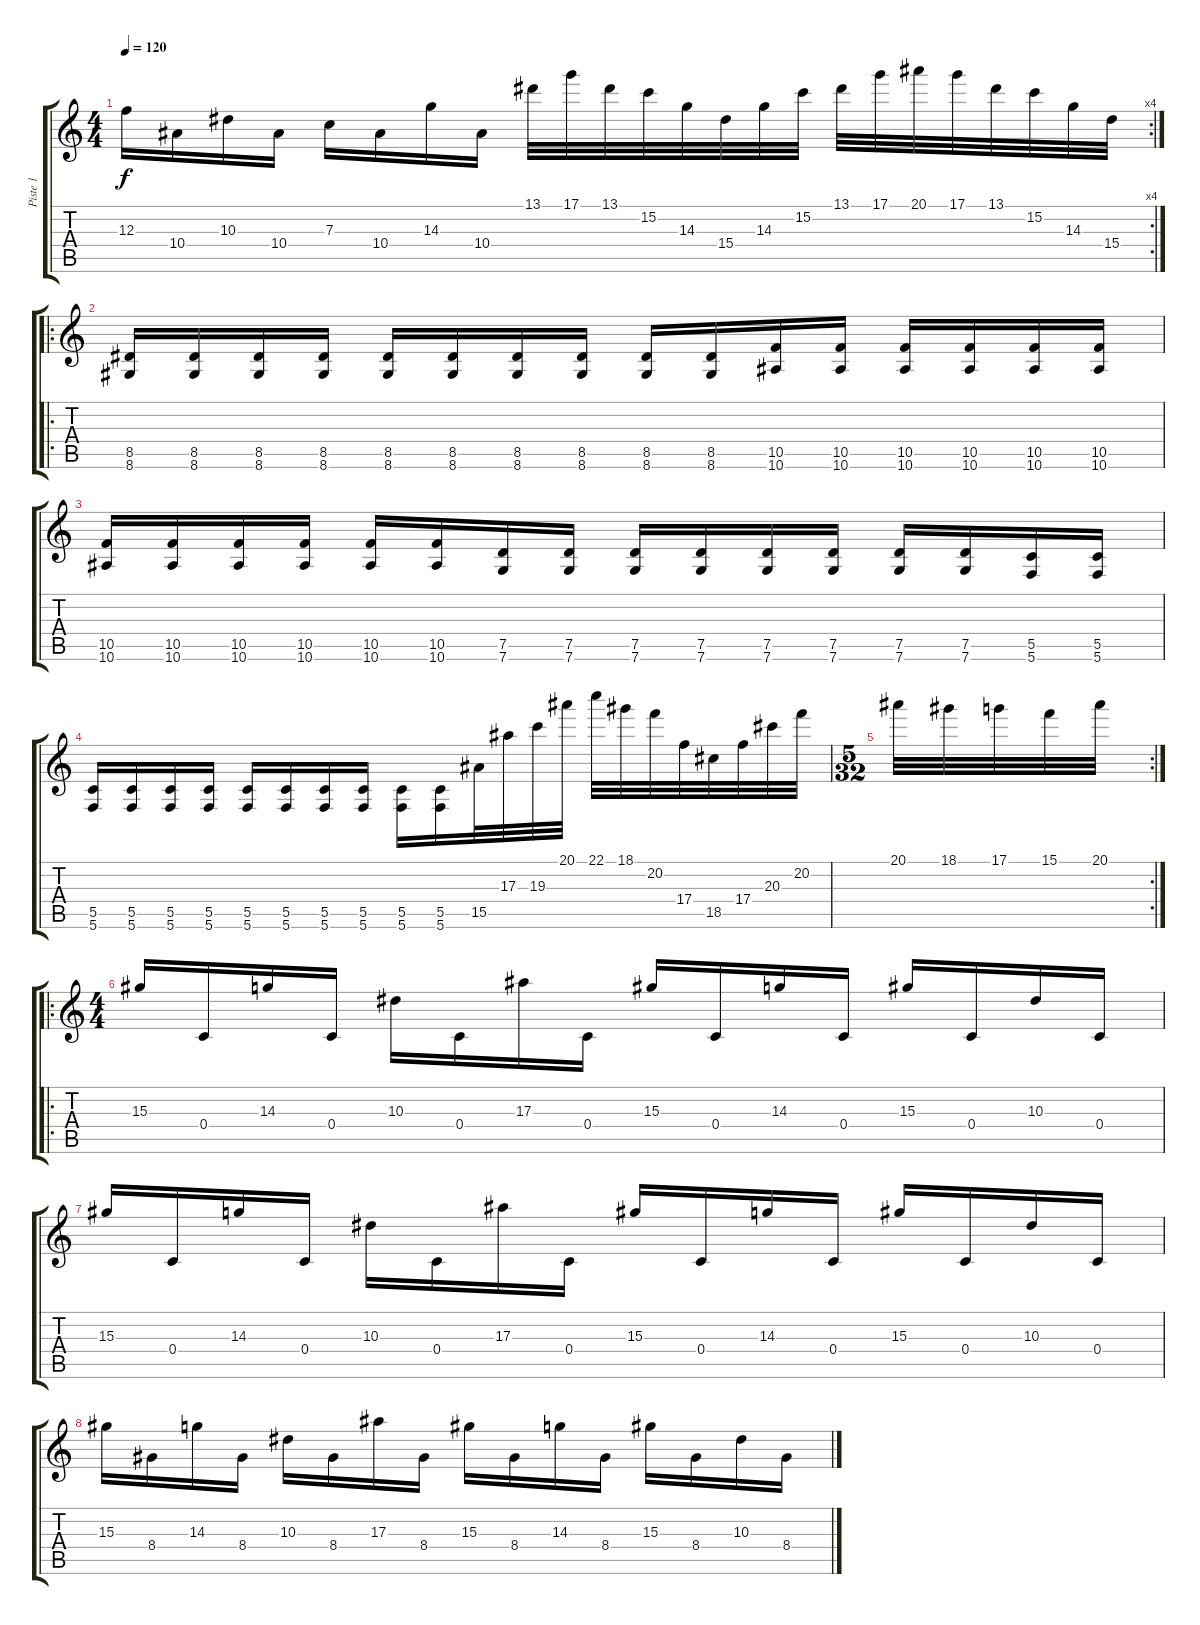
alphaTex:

\track ("Piste 1" "Piste 1") {instrument distortionguitar}
\staff {score tabs}
\tuning (D4 A3 F3 C3 G2 C2) {hide}
\rc 4
\ts (4 4)
\tempo 120
\clef g2
\ks c
12.3.16{dy f} 10.4.16 10.3.16 10.4.16 7.3.16 10.4.16 14.3.16 10.4.16 13.1.32 17.1.32 13.1.32 15.2.32 14.3.32 15.4.32 14.3.32 15.2.32 13.1.32 17.1.32 20.1.32 17.1.32 13.1.32 15.2.32 14.3.32 15.4.32 |
\ro
(8.5 8.6).16 (8.5 8.6).16 (8.5 8.6).16 (8.5 8.6).16 (8.5 8.6).16 (8.5 8.6).16 (8.5 8.6).16 (8.5 8.6).16 (8.5 8.6).16 (8.5 8.6).16 (10.5 10.6).16 (10.5 10.6).16 (10.5 10.6).16 (10.5 10.6).16 (10.5 10.6).16 (10.5 10.6).16 |
(10.5 10.6).16 (10.5 10.6).16 (10.5 10.6).16 (10.5 10.6).16 (10.5 10.6).16 (10.5 10.6).16 (7.5 7.6).16 (7.5 7.6).16 (7.5 7.6).16 (7.5 7.6).16 (7.5 7.6).16 (7.5 7.6).16 (7.5 7.6).16 (7.5 7.6).16 (5.5 5.6).16 (5.5 5.6).16 |
(5.5 5.6).16 (5.5 5.6).16 (5.5 5.6).16 (5.5 5.6).16 (5.5 5.6).16 (5.5 5.6).16 (5.5 5.6).16 (5.5 5.6).16 (5.5 5.6).16 (5.5 5.6).16 15.5.32 17.3.32 19.3.32 20.1.32 22.1.32 18.1.32 20.2.32 17.4.32 18.5.32 17.4.32 20.3.32 20.2.32 |
\rc 2
\ts (5 32)
20.1.32 18.1.32 17.1.32 15.1.32 20.1.32 |
\ro
\ts (4 4)
15.3.16{instrument distortionguitar} 0.4.16 14.3.16 0.4.16 10.3.16 0.4.16 17.3.16 0.4.16 15.3.16 0.4.16 14.3.16 0.4.16 15.3.16 0.4.16 10.3.16 0.4.16 |
15.3.16 0.4.16 14.3.16 0.4.16 10.3.16 0.4.16 17.3.16 0.4.16 15.3.16 0.4.16 14.3.16 0.4.16 15.3.16 0.4.16 10.3.16 0.4.16 |
15.3.16 8.4.16 14.3.16 8.4.16 10.3.16 8.4.16 17.3.16 8.4.16 15.3.16 8.4.16 14.3.16 8.4.16 15.3.16 8.4.16 10.3.16 8.4.16
